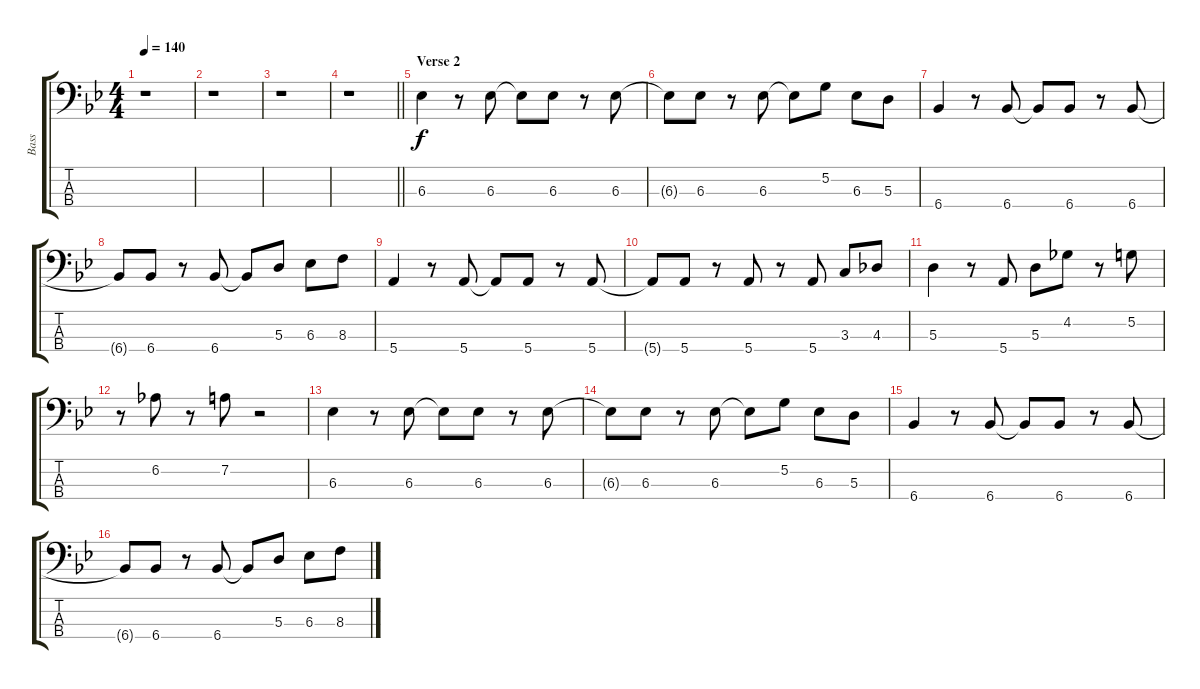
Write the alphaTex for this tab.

\track ("Bass" "Bass") {instrument electricbassfinger}
\staff {score tabs}
\tuning (G2 D2 A1 E1) {hide}
\ts (4 4)
\tempo 140
\clef f4
\ks bb
r.1{dy f} |
r.1 |
r.1 |
\barLineRight lightlight
r.1 |
\section ("" "Verse 2")
6.3.4 r.8 6.3.8 6.3{t}.8 6.3.8 r.8 6.3.8 |
6.3{t}.8 6.3.8 r.8 6.3.8 6.3{t}.8 5.2.8 6.3.8 5.3.8 |
6.4.4 r.8 6.4.8 6.4{t}.8 6.4.8 r.8 6.4.8 |
6.4{t}.8 6.4.8 r.8 6.4.8 6.4{t}.8 5.3.8 6.3.8 8.3.8 |
5.4.4 r.8 5.4.8 5.4{t}.8 5.4.8 r.8 5.4.8 |
5.4{t}.8 5.4.8 r.8 5.4.8 r.8 5.4.8 3.3.8 4.3.8 |
5.3.4 r.8 5.4.8 5.3.8 4.2.8 r.8 5.2.8 |
r.8 6.2.8 r.8 7.2.8 r.2 |
6.3.4 r.8 6.3.8 6.3{t}.8 6.3.8 r.8 6.3.8 |
6.3{t}.8 6.3.8 r.8 6.3.8 6.3{t}.8 5.2.8 6.3.8 5.3.8 |
6.4.4 r.8 6.4.8 6.4{t}.8 6.4.8 r.8 6.4.8 |
6.4{t}.8 6.4.8 r.8 6.4.8 6.4{t}.8 5.3.8 6.3.8 8.3.8
